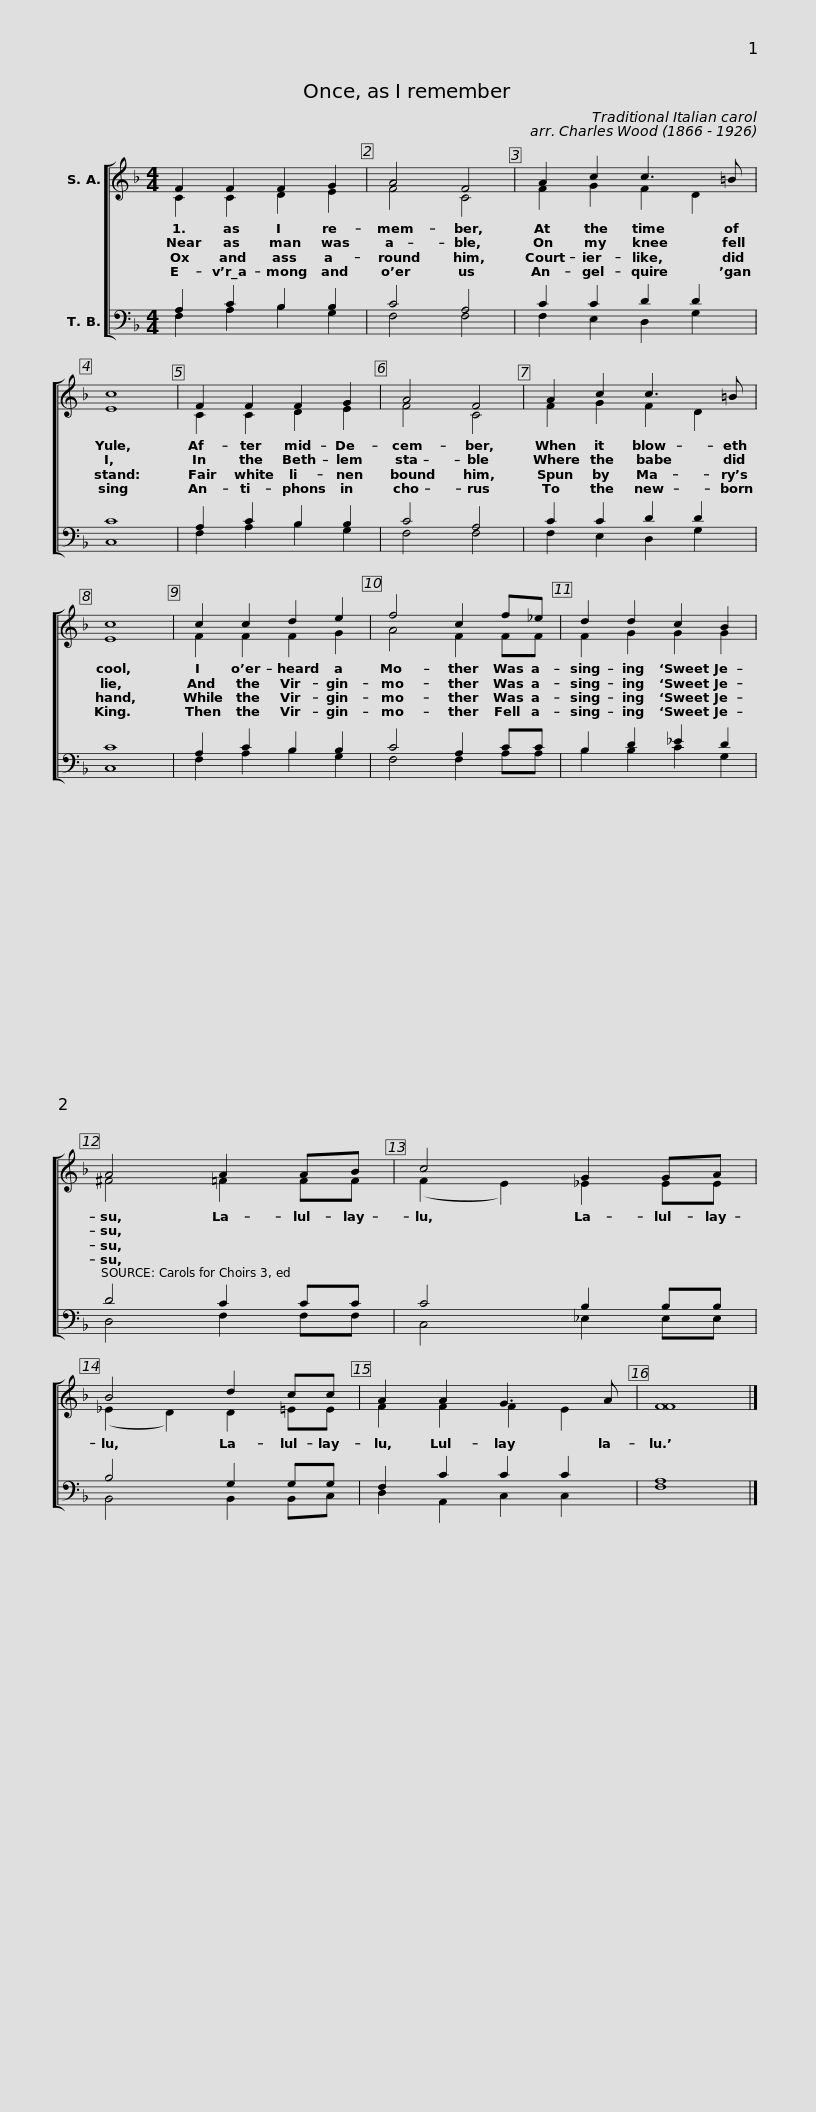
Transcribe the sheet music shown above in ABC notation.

X:1
%%score [ ( 1 2 ) ( 3 4 ) ]
L:1/8
M:4/4
I:linebreak $
K:F
V:1 treble
V:2 treble
V:3 bass
V:4 bass
V:1
 F2 F2 F2 G2 | A4 F4 | A2 c2 c3 =B | c8 | F2 F2 F2 G2 | %5
 A4 F4 |$ A2 c2 c3 =B | c8 | c2 c2 d2 e2 | f4 c2 f_e | %10
 d2 d2 c2 B2 |$ A4 A2 AB | c4 G2 GA | B4 d2 cc | A2 A2 G3 A | %15
 [FF]8 |] %16
V:2
 C2 C2 D2 E2 | F4 C4 | F2 G2 F2 D2 | E8 | C2 C2 D2 E2 | %5
 F4 C4 |$ F2 G2 F2 D2 | E8 | F2 F2 F2 G2 | A4 F2 FF | %10
 F2 G2 G2 G2 |$ ^F4 =F2 FF | (F2 E2) _E2 EE | (_E2 D2) D2 =EE | F2 F2 F2 E2 | %15
 x8 |] %16
V:3
 A,2 C2 B,2 B,2 | C4 A,4 | C2 C2 D2 D2 | C8 | A,2 C2 B,2 B,2 | %5
 C4 A,4 |$ C2 C2 D2 D2 | C8 | A,2 C2 B,2 B,2 | C4 A,2 CC | %10
 B,2 D2 _E2 D2 |$ D4 C2 CC | C4 B,2 B,B, | B,4 G,2 G,G, | F,2 C2 C2 C2 | %15
 [F,A,]8 |] %16
V:4
 F,2 A,2 B,2 G,2 | F,4 F,4 | F,2 E,2 D,2 G,2 | C,8 | F,2 A,2 B,2 G,2 | %5
 F,4 F,4 |$ F,2 E,2 D,2 G,2 | C,8 | F,2 A,2 B,2 G,2 | F,4 F,2 A,A, | %10
 B,2 B,2 C2 G,2 |$ D,4 F,2 F,F, | C,4 _E,2 E,E, | B,,4 B,,2 B,,C, | D,2 A,,2 C,2 C,2 | %15
 x8 |] %16
